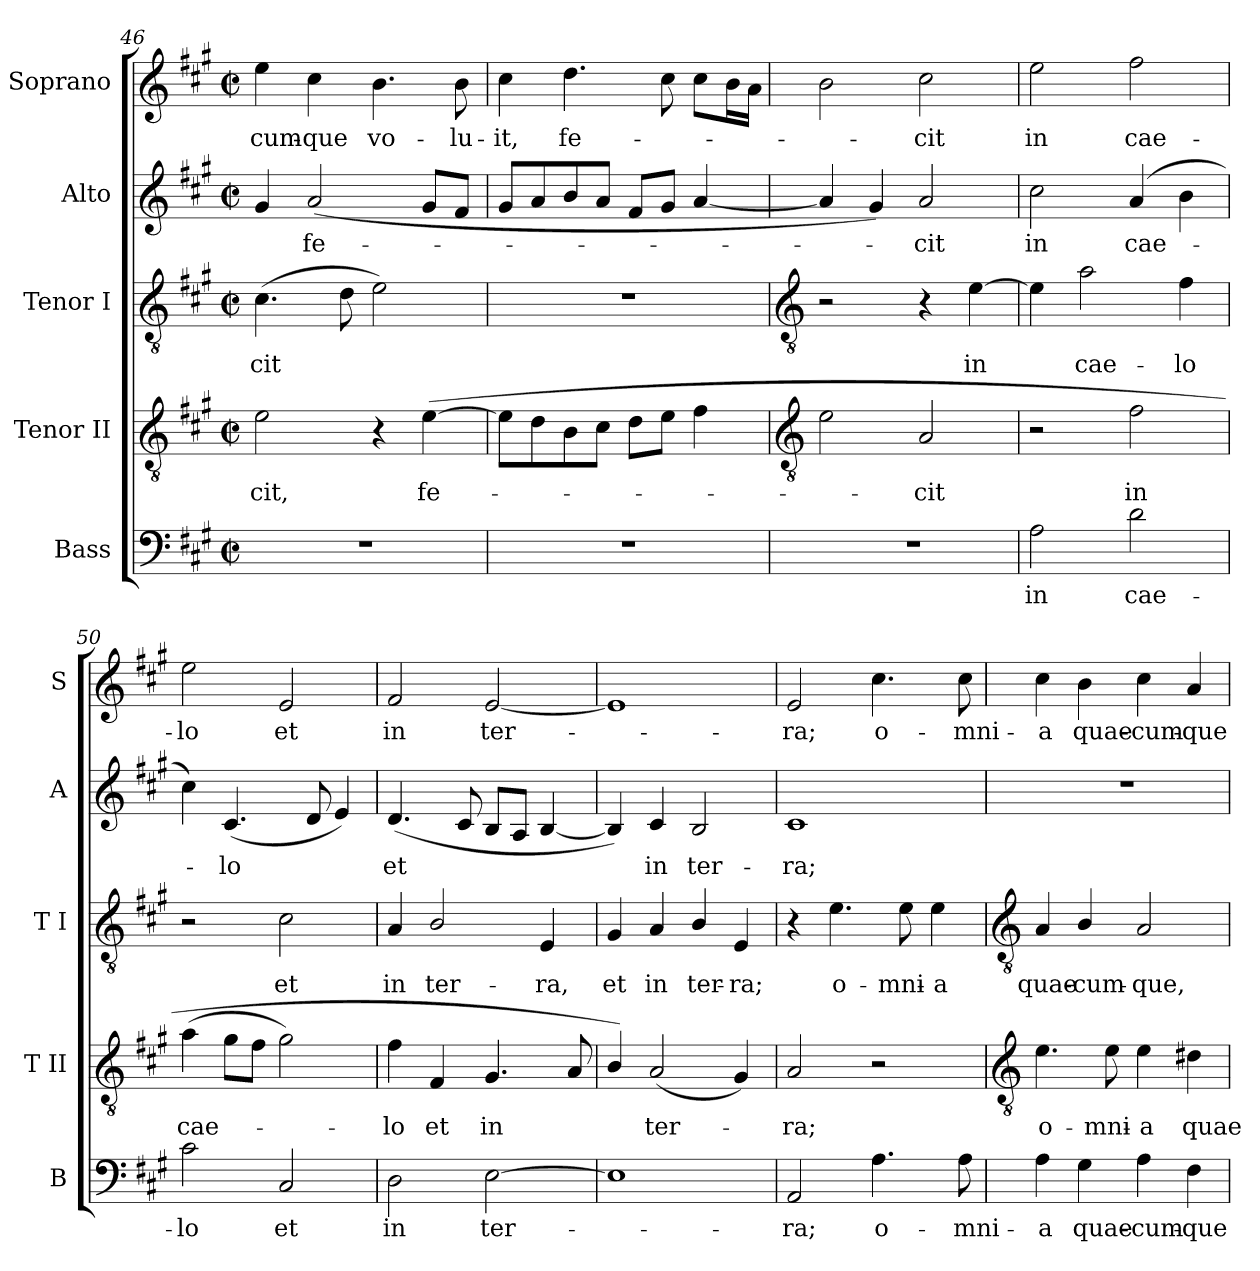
**kern	**text	**kern	**text	**kern	**text	**kern	**text	**kern	**text
*part5	*part5	*part4	*part4	*part3	*part3	*part2	*part2	*part1	*part1
*staff5	*staff5	*staff4	*staff4	*staff3	*staff3	*staff2	*staff2	*staff1	*staff1
*I"Bass	*	*I"Tenor II	*	*I"Tenor I	*	*I"Alto	*	*I"Soprano	*
*I'B	*	*I'T II	*	*I'T I	*	*I'A	*	*I'S	*
*clefF4	*	*clefGv2	*	*clefGv2	*	*clefG2	*	*clefG2	*
*k[f#c#g#]	*	*k[f#c#g#]	*	*k[f#c#g#]	*	*k[f#c#g#]	*	*k[f#c#g#]	*
*A:	*	*A:	*	*A:	*	*A:	*	*A:	*
*M2/2	*	*M2/2	*	*M2/2	*	*M2/2	*	*M2/2	*
*met(c|)	*	*met(c|)	*	*met(c|)	*	*met(c|)	*	*met(c|)	*
=46	=46	=46	=46	=46	=46	=46	=46	=46	=46
!	!	!	!LO:LY:b	!	!LO:LY:b	!	!	!	!LO:LY:b
1r	.	2e	-cit,	(>4.c#	-cit	4g#	.	4ee	-cum-
!	!	!	!	!	!	!	!LO:LY:b	!	!LO:LY:b
.	.	.	.	.	.	(<2a	fe-	4cc#	-que
.	.	.	.	8d	.	.	.	.	.
!	!	!	!	!	!	!	!	!	!LO:LY:b
.	.	4r	.	2e)	.	.	.	4.b	vo-
!	!	!	!LO:LY:b	!	!	!	!	!	!
.	.	(<[4e	fe-	.	.	8g#L	.	.	.
!	!	!	!	!	!	!	!	!	!LO:LY:b
.	.	.	.	.	.	8f#J	.	8b	-lu-
=47	=47	=47	=47	=47	=47	=47	=47	=47	=47
!	!	!	!	!	!	!	!	!	!LO:LY:b
1r	.	8eL]	.	1r	.	8g#L	.	4cc#	-it,
.	.	8d	.	.	.	8a	.	.	.
!	!	!	!	!	!	!	!	!	!LO:LY:b
.	.	8B	.	.	.	8b	.	4.dd	fe-
.	.	8c#J	.	.	.	8aJ	.	.	.
.	.	8dL	.	.	.	8f#L	.	.	.
.	.	8eJ	.	.	.	8g#J	.	8cc#	.
.	.	4f#	.	.	.	[4a	.	8cc#L	.
.	.	.	.	.	.	.	.	16bL	.
.	.	.	.	.	.	.	.	16aJJ	.
!!LO:LB:g=z
=48	=48	=48	=48	=48	=48	=48	=48	=48	=48
*	*	*clefGv2	*	*clefGv2	*	*	*	*	*
1r	.	2e	.	2r	.	4a]	.	2b	.
.	.	.	.	.	.	4g#)	.	.	.
!	!	!	!LO:LY:b	!	!	!	!LO:LY:b	!	!LO:LY:b
.	.	2A	cit	4r	.	2a	cit	2cc#	cit
!	!	!	!	!	!LO:LY:b	!	!	!	!
.	.	.	.	[4e	in	.	.	.	.
=49	=49	=49	=49	=49	=49	=49	=49	=49	=49
!	!LO:LY:b	!	!	!	!	!	!LO:LY:b	!	!LO:LY:b
2A	in	2r	.	4e]	.	2cc#	in	2ee	in
!	!	!	!	!	!LO:LY:b	!	!	!	!
.	.	.	.	2a	cae-	.	.	.	.
!	!LO:LY:b	!	!LO:LY:b	!	!	!	!LO:LY:b	!	!LO:LY:b
2d	cae-	2f#	in	.	.	(>4a	cae-	2ff#	cae-
!	!	!	!	!	!LO:LY:b	!	!	!	!
.	.	.	.	4f#	-lo	4b	.	.	.
=50	=50	=50	=50	=50	=50	=50	=50	=50	=50
!	!LO:LY:b	!	!LO:LY:b	!	!	!	!	!	!LO:LY:b
2c#	-lo	(>4a	cae-	2r	.	4cc#)	.	2ee	-lo
!	!	!	!	!	!	!	!LO:LY:b	!	!
.	.	8g#L	.	.	.	(<4.c#	lo	.	.
.	.	8f#J	.	.	.	.	.	.	.
!	!LO:LY:b	!	!	!	!LO:LY:b	!	!	!	!LO:LY:b
2C#	et	2g#)	.	2c#	et	.	.	2e	et
.	.	.	.	.	.	8d	.	.	.
.	.	.	.	.	.	4e)	.	.	.
=51	=51	=51	=51	=51	=51	=51	=51	=51	=51
!	!LO:LY:b	!	!LO:LY:b	!	!LO:LY:b	!	!LO:LY:b	!	!LO:LY:b
2D	in	4f#	lo	4A	in	(<4.d	et	2f#	in
!	!	!	!LO:LY:b	!	!LO:LY:b	!	!	!	!
.	.	4F#	et	2B/	ter-	.	.	.	.
.	.	.	.	.	.	8c#	.	.	.
!	!LO:LY:b	!	!LO:LY:b	!	!	!	!	!	!LO:LY:b
[2E	ter-	4.G#	in	.	.	8BL	.	[2e	ter-
.	.	.	.	.	.	8AJ	.	.	.
!	!	!	!	!	!LO:LY:b	!	!	!	!
.	.	.	.	4E	-ra,	[4B	.	.	.
.	.	8A	.	.	.	.	.	.	.
=52	=52	=52	=52	=52	=52	=52	=52	=52	=52
!	!	!	!	!	!LO:LY:b	!	!	!	!
1E]	.	4B/)	.	4G#	et	4B])	.	1e]	.
!	!	!	!LO:LY:b	!	!LO:LY:b	!	!LO:LY:b	!	!
.	.	(<2A	ter-	4A	in	4c#	in	.	.
!	!	!	!	!	!LO:LY:b	!	!LO:LY:b	!	!
.	.	.	.	4B/	ter-	2B	ter-	.	.
!	!	!	!	!	!LO:LY:b	!	!	!	!
.	.	4G#)	.	4E	-ra;	.	.	.	.
=53	=53	=53	=53	=53	=53	=53	=53	=53	=53
!	!LO:LY:b	!	!LO:LY:b	!	!	!	!LO:LY:b	!	!LO:LY:b
2AA	ra;	2A	ra;	4r	.	1c#	-ra;	2e	ra;
!	!	!	!	!	!LO:LY:b	!	!	!	!
.	.	.	.	4.e	o-	.	.	.	.
!	!LO:LY:b	!	!	!	!	!	!	!	!LO:LY:b
4.A	o-	2r	.	.	.	.	.	4.cc#	o-
!	!	!	!	!	!LO:LY:b	!	!	!	!
.	.	.	.	8e	-mni-	.	.	.	.
!	!	!	!	!	!LO:LY:b	!	!	!	!
.	.	.	.	4e	-a	.	.	.	.
!	!LO:LY:b	!	!	!	!	!	!	!	!LO:LY:b
8A	-mni-	.	.	.	.	.	.	8cc#	-mni-
!!LO:LB:g=z
=54	=54	=54	=54	=54	=54	=54	=54	=54	=54
*	*	*clefGv2	*	*clefGv2	*	*	*	*	*
!	!LO:LY:b	!	!LO:LY:b	!	!LO:LY:b	!	!	!	!LO:LY:b
4A	-a	4.e	o-	4A	quae-	1r	.	4cc#	-a
!	!LO:LY:b	!	!	!	!LO:LY:b	!	!	!	!LO:LY:b
4G#	quae-	.	.	4B/	-cum-	.	.	4b	quae-
!	!	!	!LO:LY:b	!	!	!	!	!	!
.	.	8e	-mni-	.	.	.	.	.	.
!	!LO:LY:b	!	!LO:LY:b	!	!LO:LY:b	!	!	!	!LO:LY:b
4A	-cum-	4e	-a	2A	-que,	.	.	4cc#	-cum-
!	!LO:LY:b	!	!LO:LY:b	!	!	!	!	!	!LO:LY:b
4F#	-que	4d#X	quae-	.	.	.	.	4a	-que
=	=	=	=	=	=	=	=	=	=
*-	*-	*-	*-	*-	*-	*-	*-	*-	*-
